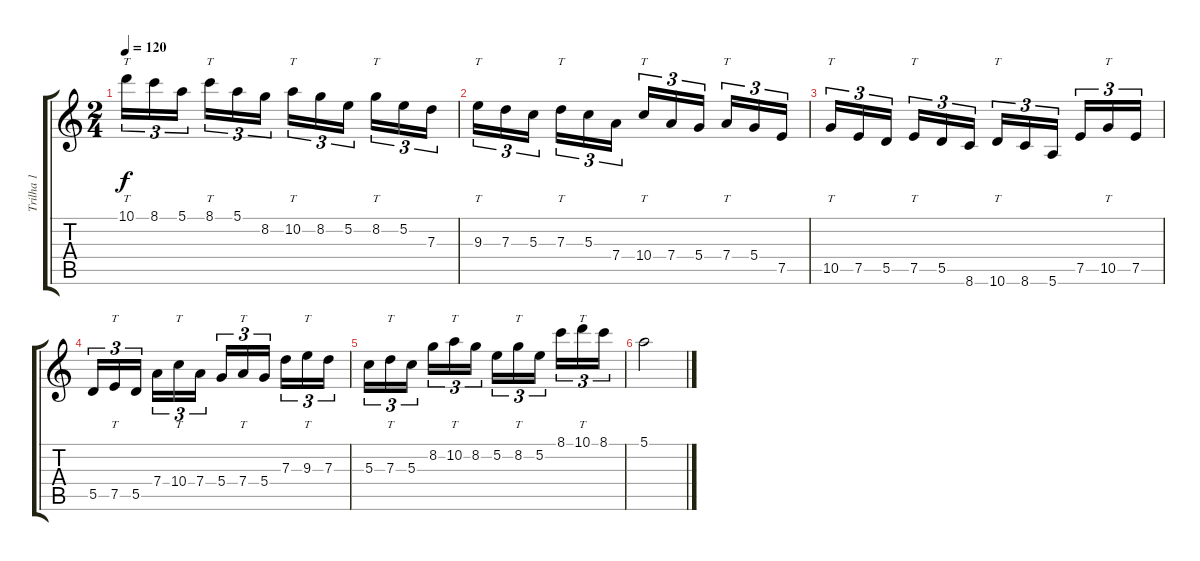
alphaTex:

\track ("Trilha 1" "Trilha 1") {instrument acousticguitarnylon}
\staff {score tabs}
\tuning (E4 B3 G3 D3 A2 E2) {hide}
\ts (2 4)
\tempo 120
\clef g2
\ks c
10.1.16{tt tu (3 2) dy f instrument acousticguitarnylon} 8.1.16{tu (3 2)} 5.1.16{tu (3 2)} 8.1.16{tt tu (3 2)} 5.1.16{tu (3 2)} 8.2.16{tu (3 2)} 10.2.16{tt tu (3 2)} 8.2.16{tu (3 2)} 5.2.16{tu (3 2)} 8.2.16{tt tu (3 2)} 5.2.16{tu (3 2)} 7.3.16{tu (3 2)} |
9.3.16{tt tu (3 2)} 7.3.16{tu (3 2)} 5.3.16{tu (3 2)} 7.3.16{tt tu (3 2)} 5.3.16{tu (3 2)} 7.4.16{tu (3 2)} 10.4.16{tt tu (3 2)} 7.4.16{tu (3 2)} 5.4.16{tu (3 2)} 7.4.16{tt tu (3 2)} 5.4.16{tu (3 2)} 7.5.16{tu (3 2)} |
10.5.16{tt tu (3 2)} 7.5.16{tu (3 2)} 5.5.16{tu (3 2)} 7.5.16{tt tu (3 2)} 5.5.16{tu (3 2)} 8.6.16{tu (3 2)} 10.6.16{tt tu (3 2)} 8.6.16{tu (3 2)} 5.6.16{tu (3 2)} 7.5.16{tu (3 2)} 10.5.16{tt tu (3 2)} 7.5.16{tu (3 2)} |
5.5.16{tu (3 2)} 7.5.16{tt tu (3 2)} 5.5.16{tu (3 2)} 7.4.16{tu (3 2)} 10.4.16{tt tu (3 2)} 7.4.16{tu (3 2)} 5.4.16{tu (3 2)} 7.4.16{tt tu (3 2)} 5.4.16{tu (3 2)} 7.3.16{tu (3 2)} 9.3.16{tt tu (3 2)} 7.3.16{tu (3 2)} |
5.3.16{tu (3 2)} 7.3.16{tt tu (3 2)} 5.3.16{tu (3 2)} 8.2.16{tu (3 2)} 10.2.16{tt tu (3 2)} 8.2.16{tu (3 2)} 5.2.16{tu (3 2)} 8.2.16{tt tu (3 2)} 5.2.16{tu (3 2)} 8.1.16{tu (3 2)} 10.1.16{tt tu (3 2)} 8.1.16{tu (3 2)} |
5.1.2
